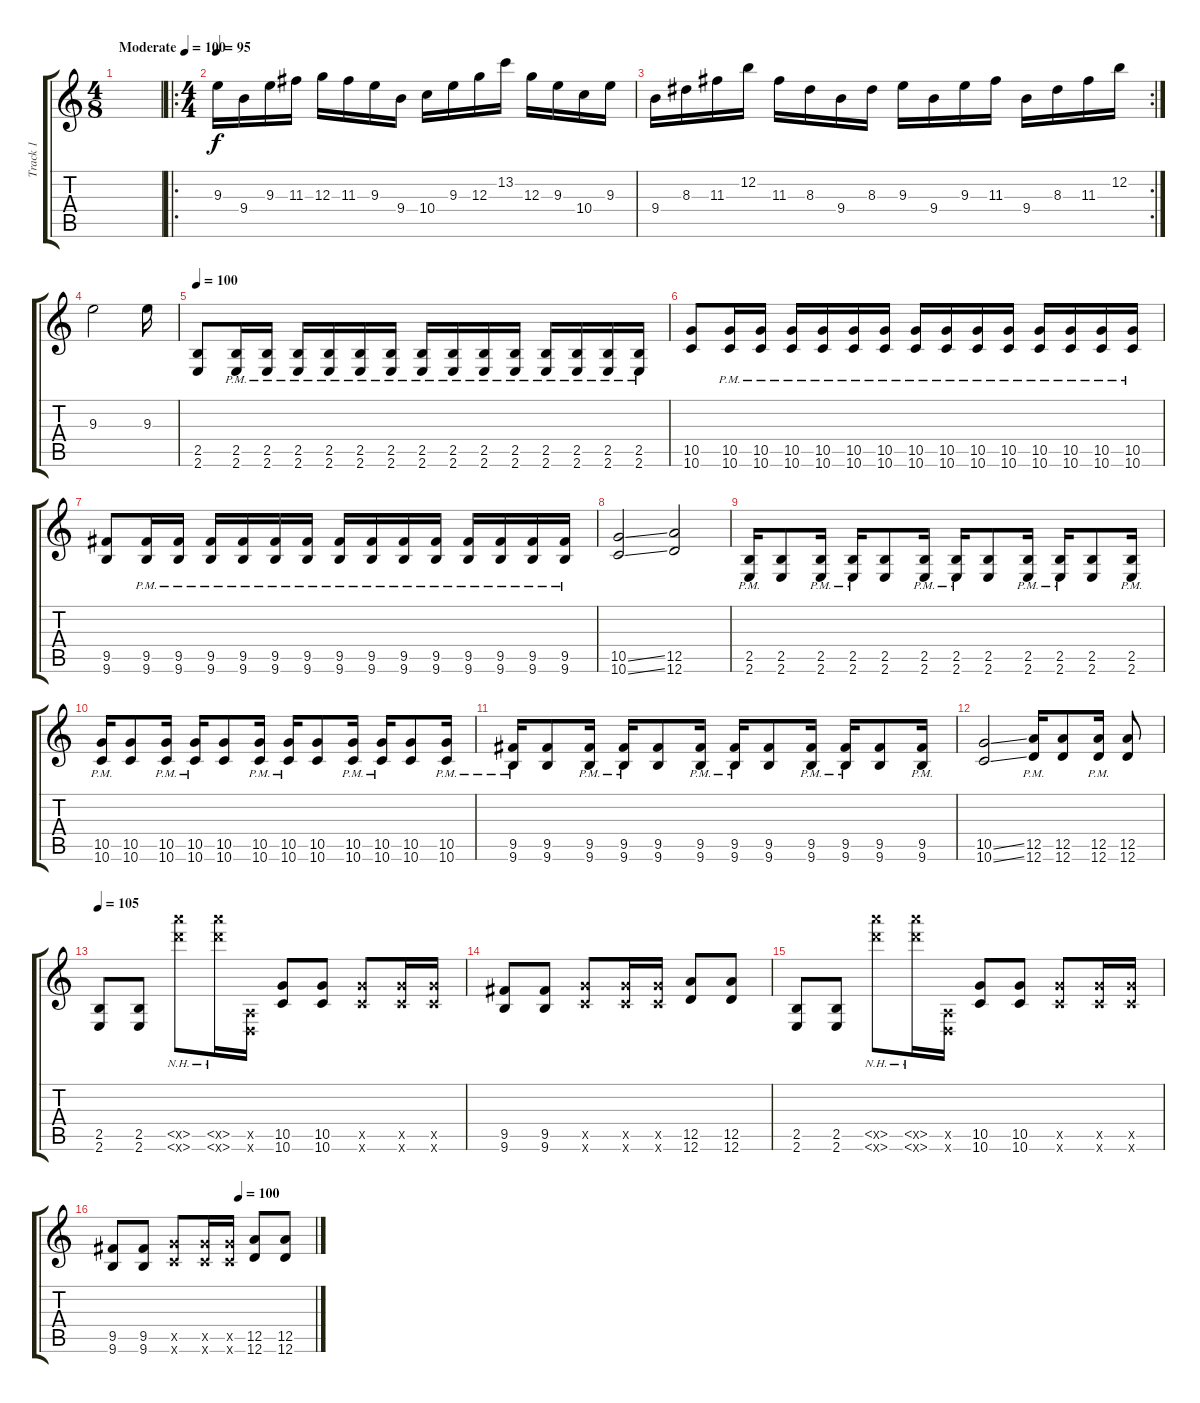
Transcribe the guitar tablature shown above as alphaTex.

\track ("Track 1" "Track 1") {instrument distortionguitar}
\staff {score tabs}
\tuning (E4 B3 G3 D3 A2 D2) {hide}
\ts (4 8)
\tempo (100 "Moderate")
\clef g2
\ks c
|
\ro
\ts (4 4)
\tempo 95
9.3.16 9.4.16 9.3.16 11.3.16 12.3.16 11.3.16 9.3.16 9.4.16 10.4.16 9.3.16 12.3.16 13.2.16 12.3.16 9.3.16 10.4.16 9.3.16 |
\rc 2
9.4.16 8.3.16 11.3.16 12.2.16 11.3.16 8.3.16 9.4.16 8.3.16 9.3.16 9.4.16 9.3.16 11.3.16 9.4.16 8.3.16 11.3.16 12.2.16 |
9.3.2 9.3.16 |
\tempo 100
(2.5 2.6).8 (2.5{pm} 2.6{pm}).16 (2.5{pm} 2.6{pm}).16 (2.5{pm} 2.6{pm}).16 (2.5{pm} 2.6{pm}).16 (2.5{pm} 2.6{pm}).16 (2.5{pm} 2.6{pm}).16 (2.5{pm} 2.6{pm}).16 (2.5{pm} 2.6{pm}).16 (2.5{pm} 2.6{pm}).16 (2.5{pm} 2.6{pm}).16 (2.5{pm} 2.6{pm}).16 (2.5{pm} 2.6{pm}).16 (2.5{pm} 2.6{pm}).16 (2.5{pm} 2.6{pm}).16 |
(10.5 10.6).8 (10.5{pm} 10.6{pm}).16 (10.5{pm} 10.6{pm}).16 (10.5{pm} 10.6{pm}).16 (10.5{pm} 10.6{pm}).16 (10.5{pm} 10.6{pm}).16 (10.5{pm} 10.6{pm}).16 (10.5{pm} 10.6{pm}).16 (10.5{pm} 10.6{pm}).16 (10.5{pm} 10.6{pm}).16 (10.5{pm} 10.6{pm}).16 (10.5{pm} 10.6{pm}).16 (10.5{pm} 10.6{pm}).16 (10.5{pm} 10.6{pm}).16 (10.5{pm} 10.6{pm}).16 |
(9.5 9.6).8 (9.5{pm} 9.6{pm}).16 (9.5{pm} 9.6{pm}).16 (9.5{pm} 9.6{pm}).16 (9.5{pm} 9.6{pm}).16 (9.5{pm} 9.6{pm}).16 (9.5{pm} 9.6{pm}).16 (9.5{pm} 9.6{pm}).16 (9.5{pm} 9.6{pm}).16 (9.5{pm} 9.6{pm}).16 (9.5{pm} 9.6{pm}).16 (9.5{pm} 9.6{pm}).16 (9.5{pm} 9.6{pm}).16 (9.5{pm} 9.6{pm}).16 (9.5{pm} 9.6{pm}).16 |
(10.5{ss} 10.6{ss}).2 (12.5 12.6).2 |
(2.5{pm} 2.6{pm}).16 (2.5 2.6).8 (2.5{pm} 2.6{pm}).16 (2.5{pm} 2.6{pm}).16 (2.5 2.6).8 (2.5{pm} 2.6{pm}).16 (2.5{pm} 2.6{pm}).16 (2.5 2.6).8 (2.5{pm} 2.6{pm}).16 (2.5{pm} 2.6{pm}).16 (2.5 2.6).8 (2.5{pm} 2.6{pm}).16 |
(10.5{pm} 10.6{pm}).16 (10.5 10.6).8 (10.5{pm} 10.6{pm}).16 (10.5{pm} 10.6{pm}).16 (10.5 10.6).8 (10.5{pm} 10.6{pm}).16 (10.5{pm} 10.6{pm}).16 (10.5 10.6).8 (10.5{pm} 10.6{pm}).16 (10.5{pm} 10.6{pm}).16 (10.5 10.6).8 (10.5{pm} 10.6{pm}).16 |
(9.5{pm} 9.6{pm}).16 (9.5 9.6).8 (9.5{pm} 9.6{pm}).16 (9.5{pm} 9.6{pm}).16 (9.5 9.6).8 (9.5{pm} 9.6{pm}).16 (9.5{pm} 9.6{pm}).16 (9.5 9.6).8 (9.5{pm} 9.6{pm}).16 (9.5{pm} 9.6{pm}).16 (9.5 9.6).8 (9.5{pm} 9.6{pm}).16 |
(10.5{ss} 10.6{ss}).2 (12.5{pm} 12.6{pm}).16 (12.5 12.6).8 (12.5{pm} 12.6{pm}).16 (12.5 12.6).8 |
\tempo 105
(2.5 2.6).8 (2.5 2.6).8 (2.5{nh x} 2.6{nh x}).8 (2.5{nh x} 2.6{nh x}).16 (0.5{x} 0.6{x}).16 (10.5 10.6).8 (10.5 10.6).8 (10.5{x} 10.6{x}).8 (10.5{x} 10.6{x}).16 (10.5{x} 10.6{x}).16 |
(9.5 9.6).8 (9.5 9.6).8 (10.5{x} 10.6{x}).8 (10.5{x} 10.6{x}).16 (10.5{x} 10.6{x}).16 (12.5 12.6).8 (12.5 12.6).8 |
(2.5 2.6).8 (2.5 2.6).8 (2.5{nh x} 2.6{nh x}).8 (2.5{nh x} 2.6{nh x}).16 (0.5{x} 0.6{x}).16 (10.5 10.6).8 (10.5 10.6).8 (10.5{x} 10.6{x}).8 (10.5{x} 10.6{x}).16 (10.5{x} 10.6{x}).16 |
\tempo (100 0.625)
(9.5 9.6).8 (9.5 9.6).8 (10.5{x} 10.6{x}).8 (10.5{x} 10.6{x}).16 (10.5{x} 10.6{x}).16 (12.5 12.6).8 (12.5 12.6).8
